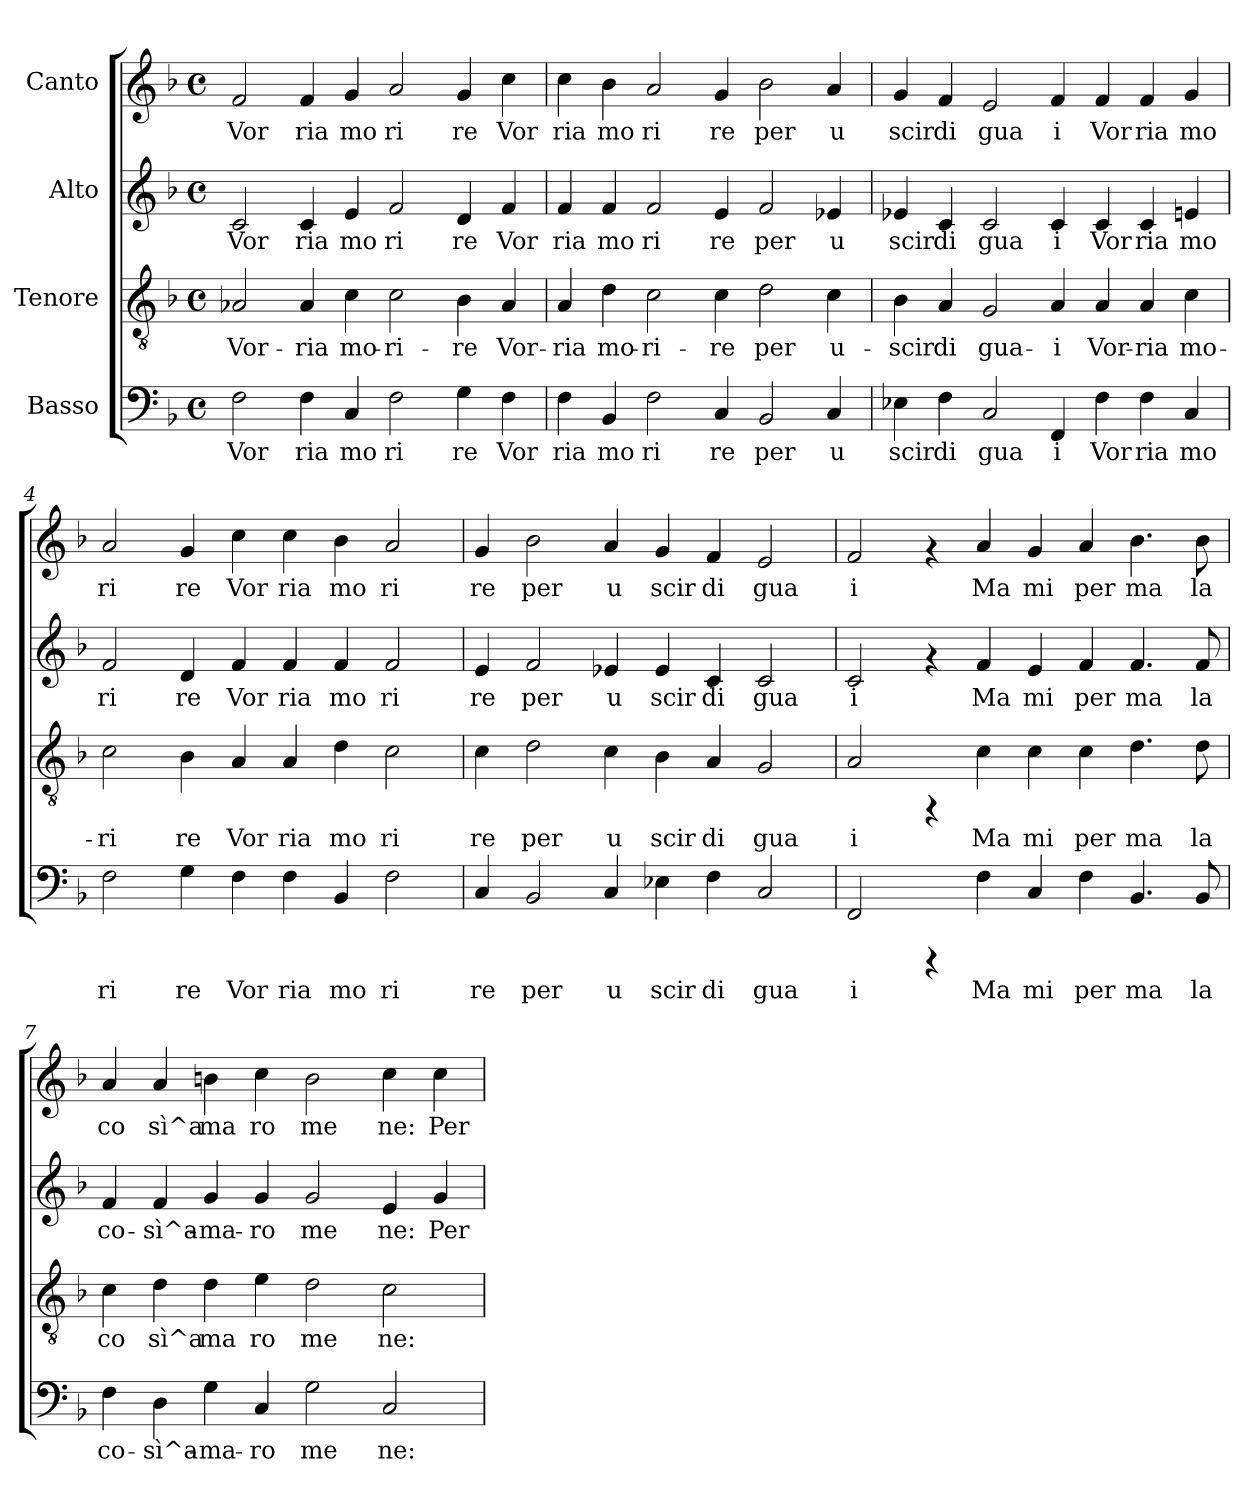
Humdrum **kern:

**kern	**text	**kern	**text	**kern	**text	**kern	**text
*part4	*part4	*part3	*part3	*part2	*part2	*part1	*part1
*staff4	*staff4	*staff3	*staff3	*staff2	*staff2	*staff1	*staff1
*I"Basso	*	*I"Tenore	*	*I"Alto	*	*I"Canto	*
!!LO:PB:g=z
*stria5	*	*stria5	*	*stria5	*	*stria5	*
*clefF4	*	*clefGv2	*	*clefG2	*	*clefG2	*
*k[b-]	*	*k[b-]	*	*k[b-]	*	*k[b-]	*
*F:	*	*F:	*	*F:	*	*F:	*
*M4/4	*	*M4/4	*	*M4/4	*	*M4/4	*
*met(c)	*	*met(c)	*	*met(c)	*	*met(c)	*
=1	=1	=1	=1	=1	=1	=1	=1
!	!LO:LY:b:cj	!	!LO:LY:b:cj	!	!LO:LY:b:cj	!	!LO:LY:b:cj
2F\	Vor	2A-X/	Vor-	2c/	Vor	2f/	Vor
!	!LO:LY:b:cj	!	!LO:LY:b:cj	!	!LO:LY:b:cj	!	!LO:LY:b:cj
4F\	ria	4A-/	-ria	4c/	ria	4f/	ria
!	!LO:LY:b:cj	!	!LO:LY:b:cj	!	!LO:LY:b:cj	!	!LO:LY:b:cj
4C/	mo	4c\	mo-	4e/	mo	4g/	mo
!	!LO:LY:b:cj	!	!LO:LY:b:cj	!	!LO:LY:b:cj	!	!LO:LY:b:cj
2F\	ri	2c\	-ri-	2f/	ri	2a/	ri
!	!LO:LY:b:cj	!	!LO:LY:b:cj	!	!LO:LY:b:cj	!	!LO:LY:b:cj
4G\	re	4B-\	-re	4d/	re	4g/	re
!	!LO:LY:b:cj	!	!LO:LY:b:cj	!	!LO:LY:b:cj	!	!LO:LY:b:cj
4F\	Vor	4A-/	Vor-	4f/	Vor	4cc\	Vor
=2	=2	=2	=2	=2	=2	=2	=2
!	!LO:LY:b:cj	!	!LO:LY:b:cj	!	!LO:LY:b:cj	!	!LO:LY:b:cj
4F\	ria	4A/	-ria	4f/	ria	4cc\	ria
!	!LO:LY:b:cj	!	!LO:LY:b:cj	!	!LO:LY:b:cj	!	!LO:LY:b:cj
4BB-/	mo	4d\	mo-	4f/	mo	4b-\	mo
!	!LO:LY:b:cj	!	!LO:LY:b:cj	!	!LO:LY:b:cj	!	!LO:LY:b:cj
2F\	ri	2c\	-ri-	2f/	ri	2a/	ri
!	!LO:LY:b:cj	!	!LO:LY:b:cj	!	!LO:LY:b:cj	!	!LO:LY:b:cj
4C/	re	4c\	-re	4e/	re	4g/	re
!	!LO:LY:b:cj	!	!LO:LY:b:cj	!	!LO:LY:b:cj	!	!LO:LY:b:cj
2BB-/	per	2d\	per	2f/	per	2b-\	per
!	!LO:LY:b:cj	!	!LO:LY:b:cj	!	!LO:LY:b:cj	!	!LO:LY:b:cj
4C/	u	4c\	u-	4e-X/	u	4a/	u
=3	=3	=3	=3	=3	=3	=3	=3
!	!LO:LY:b:cj	!	!LO:LY:b:cj	!	!LO:LY:b:cj	!	!LO:LY:b:cj
4E-X\	scir	4B-\	-scir	4e-X/	scir	4g/	scir
!	!LO:LY:b:cj	!	!LO:LY:b:cj	!	!LO:LY:b:cj	!	!LO:LY:b:cj
4F\	di	4A/	di	4c/	di	4f/	di
!	!LO:LY:b:cj	!	!LO:LY:b:cj	!	!LO:LY:b:cj	!	!LO:LY:b:cj
2C/	gua	2G/	gua-	2c/	gua	2e/	gua
!	!LO:LY:b:cj	!	!LO:LY:b:cj	!	!LO:LY:b:cj	!	!LO:LY:b:cj
4FF/	i	4A/	-i	4c/	i	4f/	i
!	!LO:LY:b:cj	!	!LO:LY:b:cj	!	!LO:LY:b:cj	!	!LO:LY:b:cj
4F\	Vor	4A/	Vor-	4c/	Vor	4f/	Vor
!	!LO:LY:b:cj	!	!LO:LY:b:cj	!	!LO:LY:b:cj	!	!LO:LY:b:cj
4F\	ria	4A/	-ria	4c/	ria	4f/	ria
!	!LO:LY:b:cj	!	!LO:LY:b:cj	!	!LO:LY:b:cj	!	!LO:LY:b:cj
4C/	mo	4c\	mo-	4e/	mo	4g/	mo
!!LO:LB:g=z
=4	=4	=4	=4	=4	=4	=4	=4
!	!LO:LY:b:cj	!	!LO:LY:b:cj	!	!LO:LY:b:cj	!	!LO:LY:b:cj
2F\	ri	2c\	-ri	2f/	ri	2a/	ri
!	!LO:LY:b:cj	!	!LO:LY:b:cj	!	!LO:LY:b:cj	!	!LO:LY:b:cj
4G\	re	4B-\	re	4d/	re	4g/	re
!	!LO:LY:b:cj	!	!LO:LY:b:cj	!	!LO:LY:b:cj	!	!LO:LY:b:cj
4F\	Vor	4A/	Vor	4f/	Vor	4cc\	Vor
!	!LO:LY:b:cj	!	!LO:LY:b:cj	!	!LO:LY:b:cj	!	!LO:LY:b:cj
4F\	ria	4A/	ria	4f/	ria	4cc\	ria
!	!LO:LY:b:cj	!	!LO:LY:b:cj	!	!LO:LY:b:cj	!	!LO:LY:b:cj
4BB-/	mo	4d\	mo	4f/	mo	4b-\	mo
!	!LO:LY:b:cj	!	!LO:LY:b:cj	!	!LO:LY:b:cj	!	!LO:LY:b:cj
2F\	ri	2c\	ri	2f/	ri	2a/	ri
=5	=5	=5	=5	=5	=5	=5	=5
!	!LO:LY:b:cj	!	!LO:LY:b:cj	!	!LO:LY:b:cj	!	!LO:LY:b:cj
4C/	re	4c\	re	4e/	re	4g/	re
!	!LO:LY:b:cj	!	!LO:LY:b:cj	!	!LO:LY:b:cj	!	!LO:LY:b:cj
2BB-/	per	2d\	per	2f/	per	2b-\	per
!	!LO:LY:b:cj	!	!LO:LY:b:cj	!	!LO:LY:b:cj	!	!LO:LY:b:cj
4C/	u	4c\	u	4e-X/	u	4a/	u
!	!LO:LY:b:cj	!	!LO:LY:b:cj	!	!LO:LY:b:cj	!	!LO:LY:b:cj
4E-X\	scir	4B-\	scir	4e-/	scir	4g/	scir
!	!LO:LY:b:cj	!	!LO:LY:b:cj	!	!LO:LY:b:cj	!	!LO:LY:b:cj
4F\	di	4A/	di	4c/	di	4f/	di
!	!LO:LY:b:cj	!	!LO:LY:b:cj	!	!LO:LY:b:cj	!	!LO:LY:b:cj
2C/	gua	2G/	gua	2c/	gua	2e/	gua
=6	=6	=6	=6	=6	=6	=6	=6
!	!LO:LY:b:cj	!	!LO:LY:b:cj	!	!LO:LY:b:cj	!	!LO:LY:b:cj
2FF/	i	2A/	i	2c/	i	2f/	i
4rCCC	.	4rFF	.	4rf	.	4rf	.
!	!LO:LY:b:cj	!	!LO:LY:b:cj	!	!LO:LY:b:cj	!	!LO:LY:b:cj
4F\	Ma	4c\	Ma	4f/	Ma	4a/	Ma
!	!LO:LY:b:cj	!	!LO:LY:b:cj	!	!LO:LY:b:cj	!	!LO:LY:b:cj
4C/	mi	4c\	mi	4e/	mi	4g/	mi
!	!LO:LY:b:cj	!	!LO:LY:b:cj	!	!LO:LY:b:cj	!	!LO:LY:b:cj
4F\	per	4c\	per	4f/	per	4a/	per
!	!LO:LY:b:cj	!	!LO:LY:b:cj	!	!LO:LY:b:cj	!	!LO:LY:b:cj
4.BB-/	ma	4.d\	ma	4.f/	ma	4.b-\	ma
!	!LO:LY:b:cj	!	!LO:LY:b:cj	!	!LO:LY:b:cj	!	!LO:LY:b:cj
8BB-/	la	8d\	la	8f/	la	8b-\	la
!!LO:PB:g=z
=7	=7	=7	=7	=7	=7	=7	=7
!	!LO:LY:b:cj	!	!LO:LY:b:cj	!	!LO:LY:b:cj	!	!LO:LY:b:cj
4F\	co-	4c\	co	4f/	co-	4a/	co
!	!LO:LY:b:cj	!	!LO:LY:b:cj	!	!LO:LY:b:cj	!	!LO:LY:b:cj
4D\	-sì^a-	4d\	sì^a	4f/	-sì^a-	4a/	sì^a
!	!LO:LY:b:cj	!	!LO:LY:b:cj	!	!LO:LY:b:cj	!	!LO:LY:b:cj
4G\	-ma-	4d\	ma	4g/	-ma-	4bn\	ma
!	!LO:LY:b:cj	!	!LO:LY:b:cj	!	!LO:LY:b:cj	!	!LO:LY:b:cj
4C/	-ro	4e\	ro	4g/	-ro	4cc\	ro
!	!LO:LY:b:cj	!	!LO:LY:b:cj	!	!LO:LY:b:cj	!	!LO:LY:b:cj
2G\	me	2d\	me	2g/	me	2b\	me
!	!LO:LY:b:cj	!	!LO:LY:b:cj	!	!LO:LY:b:cj	!	!LO:LY:b:cj
2C/	ne:	2c\	ne:	4e/	ne:	4cc\	ne:
!	!	!	!	!	!LO:LY:b:cj	!	!LO:LY:b:cj
.	.	.	.	4g/	Per-	4cc\	Per
=	=	=	=	=	=	=	=
*-	*-	*-	*-	*-	*-	*-	*-
